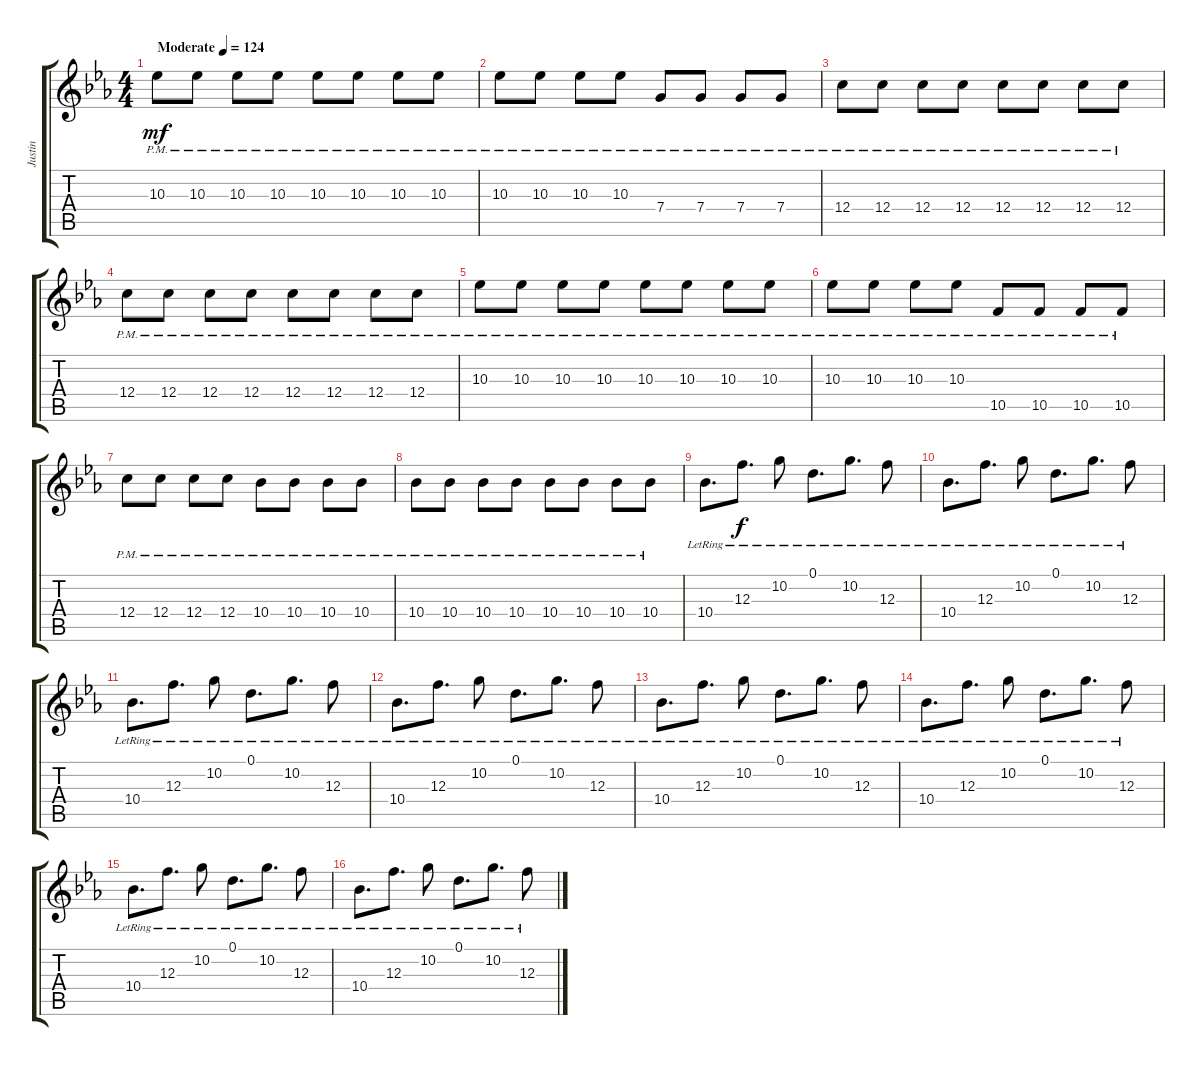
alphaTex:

\track ("Justin" "Justin") {instrument electricguitarjazz}
\staff {score tabs}
\tuning (D4 A3 F3 C3 G2 C2) {hide}
\ts (4 4)
\tempo (124 "Moderate")
\clef g2
\ks cminor
10.3{pm}.8{dy mf instrument electricguitarjazz} 10.3{pm}.8 10.3{pm}.8 10.3{pm}.8 10.3{pm}.8 10.3{pm}.8 10.3{pm}.8 10.3{pm}.8 |
10.3{pm}.8 10.3{pm}.8 10.3{pm}.8 10.3{pm}.8 7.4{pm}.8 7.4{pm}.8 7.4{pm}.8 7.4{pm}.8 |
12.4{pm}.8 12.4{pm}.8 12.4{pm}.8 12.4{pm}.8 12.4{pm}.8 12.4{pm}.8 12.4{pm}.8 12.4{pm}.8 |
12.4{pm}.8 12.4{pm}.8 12.4{pm}.8 12.4{pm}.8 12.4{pm}.8 12.4{pm}.8 12.4{pm}.8 12.4{pm}.8 |
10.3{pm}.8 10.3{pm}.8 10.3{pm}.8 10.3{pm}.8 10.3{pm}.8 10.3{pm}.8 10.3{pm}.8 10.3{pm}.8 |
10.3{pm}.8 10.3{pm}.8 10.3{pm}.8 10.3{pm}.8 10.5{pm}.8 10.5{pm}.8 10.5{pm}.8 10.5{pm}.8 |
12.4{pm}.8 12.4{pm}.8 12.4{pm}.8 12.4{pm}.8 10.4{pm}.8 10.4{pm}.8 10.4{pm}.8 10.4{pm}.8 |
10.4{pm}.8 10.4{pm}.8 10.4{pm}.8 10.4{pm}.8 10.4{pm}.8 10.4{pm}.8 10.4{pm}.8 10.4{pm}.8 |
10.4{lr}.8{d volume 5} 12.3{lr}.8{d dy f} 10.2{lr}.8 0.1{lr}.8{d} 10.2{lr}.8{d} 12.3{lr}.8 |
10.4{lr}.8{d} 12.3{lr}.8{d} 10.2{lr}.8 0.1{lr}.8{d} 10.2{lr}.8{d} 12.3{lr}.8 |
10.4{lr}.8{d} 12.3{lr}.8{d} 10.2{lr}.8 0.1{lr}.8{d} 10.2{lr}.8{d} 12.3{lr}.8 |
10.4{lr}.8{d} 12.3{lr}.8{d} 10.2{lr}.8 0.1{lr}.8{d} 10.2{lr}.8{d} 12.3{lr}.8 |
10.4{lr}.8{d} 12.3{lr}.8{d} 10.2{lr}.8 0.1{lr}.8{d} 10.2{lr}.8{d} 12.3{lr}.8 |
10.4{lr}.8{d} 12.3{lr}.8{d} 10.2{lr}.8 0.1{lr}.8{d} 10.2{lr}.8{d} 12.3{lr}.8 |
10.4{lr}.8{d} 12.3{lr}.8{d} 10.2{lr}.8 0.1{lr}.8{d} 10.2{lr}.8{d} 12.3{lr}.8 |
10.4{lr}.8{d} 12.3{lr}.8{d} 10.2{lr}.8 0.1{lr}.8{d} 10.2{lr}.8{d} 12.3{lr}.8
